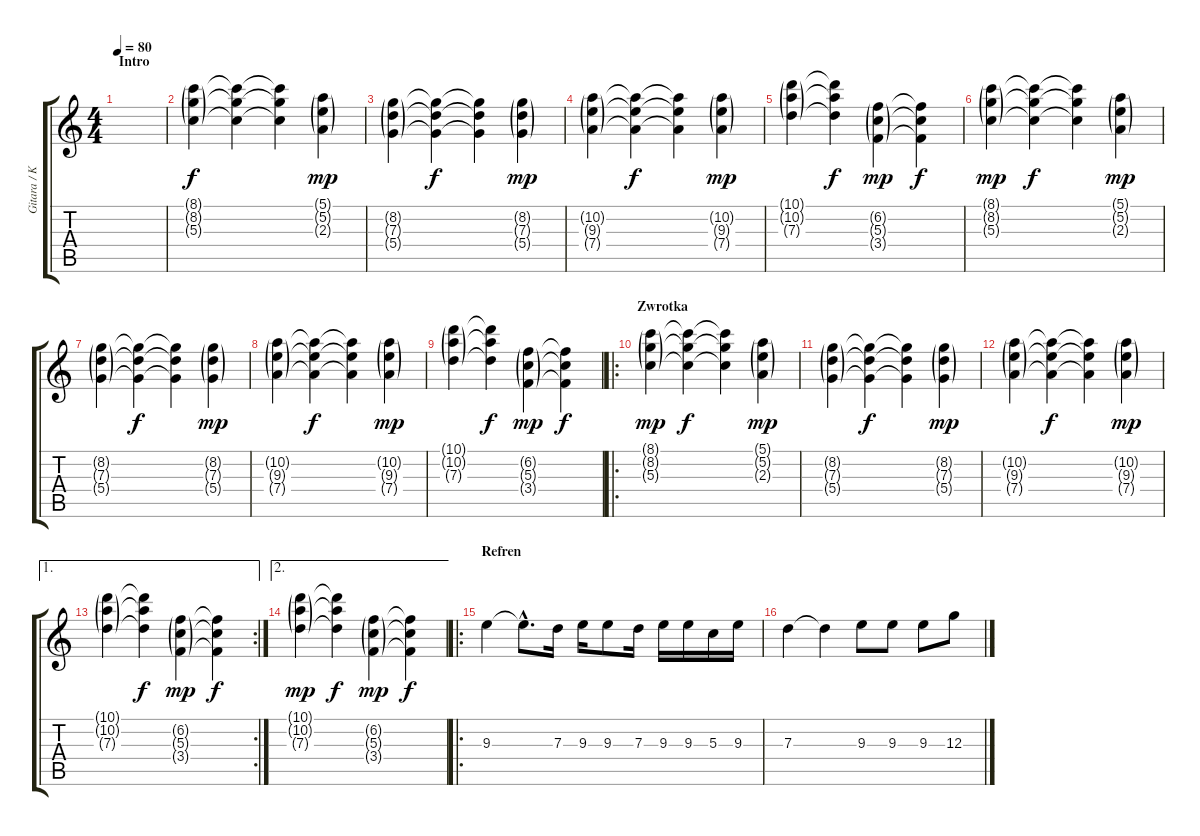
\track ("Gitara / Keyboard" "Gitara / K") {instrument distortionguitar}
\staff {score tabs}
\tuning (E4 B3 G3 D3 A2 E2) {hide}
\ts (4 4)
\section ("" "Intro")
\tempo 80
\clef g2
\ks c
|
(8.1{g} 8.2{g} 5.3{g}).4{volume 8} (8.1{t} 8.2{t} 5.3{t}).4{dy f} (8.1{t} 8.2{t} 5.3{t}).4 (5.1{g} 5.2{g} 2.3{g}).4{dy mp} |
(8.2{g} 7.3{g} 5.4{g}).4 (8.2{t} 7.3{t} 5.4{t}).4{dy f} (8.2{t} 7.3{t} 5.4{t}).4 (8.2{g} 7.3{g} 5.4{g}).4{dy mp} |
(10.2{g} 9.3{g} 7.4{g}).4 (10.2{t} 9.3{t} 7.4{t}).4{dy f} (10.2{t} 9.3{t} 7.4{t}).4 (10.2{g} 9.3{g} 7.4{g}).4{dy mp} |
(10.1{g} 10.2{g} 7.3{g}).4 (10.1{t} 10.2{t} 7.3{t}).4{dy f} (6.2{g} 5.3{g} 3.4{g}).4{dy mp} (6.2{t} 5.3{t} 3.4{t}).4{dy f} |
(8.1{g} 8.2{g} 5.3{g}).4{dy mp} (8.1{t} 8.2{t} 5.3{t}).4{dy f} (8.1{t} 8.2{t} 5.3{t}).4 (5.1{g} 5.2{g} 2.3{g}).4{dy mp} |
(8.2{g} 7.3{g} 5.4{g}).4 (8.2{t} 7.3{t} 5.4{t}).4{dy f} (8.2{t} 7.3{t} 5.4{t}).4 (8.2{g} 7.3{g} 5.4{g}).4{dy mp} |
(10.2{g} 9.3{g} 7.4{g}).4 (10.2{t} 9.3{t} 7.4{t}).4{dy f} (10.2{t} 9.3{t} 7.4{t}).4 (10.2{g} 9.3{g} 7.4{g}).4{dy mp} |
(10.1{g} 10.2{g} 7.3{g}).4 (10.1{t} 10.2{t} 7.3{t}).4{dy f} (6.2{g} 5.3{g} 3.4{g}).4{dy mp} (6.2{t} 5.3{t} 3.4{t}).4{dy f} |
\ro
\section ("" "Zwrotka")
(8.1{g} 8.2{g} 5.3{g}).4{dy mp volume 13} (8.1{t} 8.2{t} 5.3{t}).4{dy f} (8.1{t} 8.2{t} 5.3{t}).4 (5.1{g} 5.2{g} 2.3{g}).4{dy mp} |
(8.2{g} 7.3{g} 5.4{g}).4 (8.2{t} 7.3{t} 5.4{t}).4{dy f} (8.2{t} 7.3{t} 5.4{t}).4 (8.2{g} 7.3{g} 5.4{g}).4{dy mp} |
(10.2{g} 9.3{g} 7.4{g}).4 (10.2{t} 9.3{t} 7.4{t}).4{dy f} (10.2{t} 9.3{t} 7.4{t}).4 (10.2{g} 9.3{g} 7.4{g}).4{dy mp} |
\ae 1
\rc 2
(10.1{g} 10.2{g} 7.3{g}).4 (10.1{t} 10.2{t} 7.3{t}).4{dy f} (6.2{g} 5.3{g} 3.4{g}).4{dy mp} (6.2{t} 5.3{t} 3.4{t}).4{dy f} |
\ae 2
(10.1{g} 10.2{g} 7.3{g}).4{dy mp} (10.1{t} 10.2{t} 7.3{t}).4{dy f} (6.2{g} 5.3{g} 3.4{g}).4{dy mp} (6.2{t} 5.3{t} 3.4{t}).4{dy f} |
\ro
\section ("" "Refren")
9.3.4 9.3{hac t}.8{d} 7.3.16 9.3.16 9.3.8 7.3.16 9.3.16 9.3.16 5.3.16 9.3.16 |
7.3.4 7.3{t}.4 9.3.8 9.3.8 9.3.8 12.3.8
